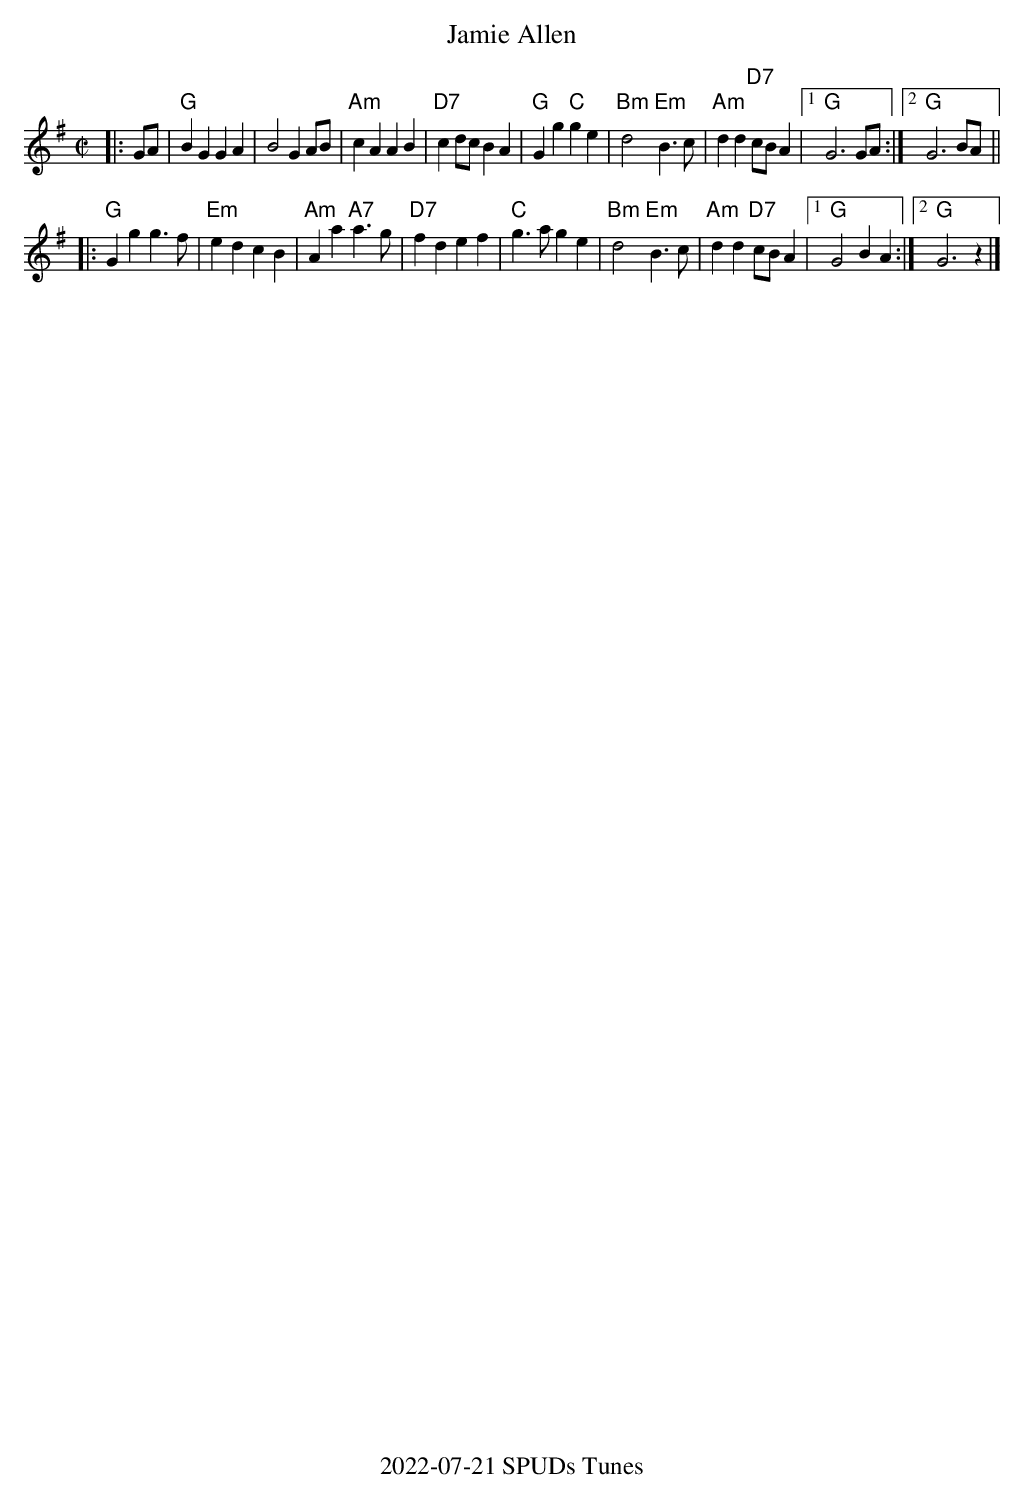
X:1
T:Jamie Allen
M:C|
L:1/4
K:G
|:G/2A/2|"G"BG GA|B2 GA/2B/2|"Am"cA AB|"D7"cd/c/ BA|\
"G"Gg "C"ge|"Bm"d2 "Em"B3/2c/2|"Am"dd "D7"c/2B/2A|1"G"G3G/A/:|2"G"G3B/A/||
|: "G"Gg g3/2f/2|"Em"ed cB|"Am"Aa "A7"a3/2g/2|"D7"fd ef|\
"C"g3/2a/2 ge|"Bm"d2 "Em"B3/2c/2|"Am"dd "D7"c/2B/2A|1"G"G2BA:|2"G"G3z|]
